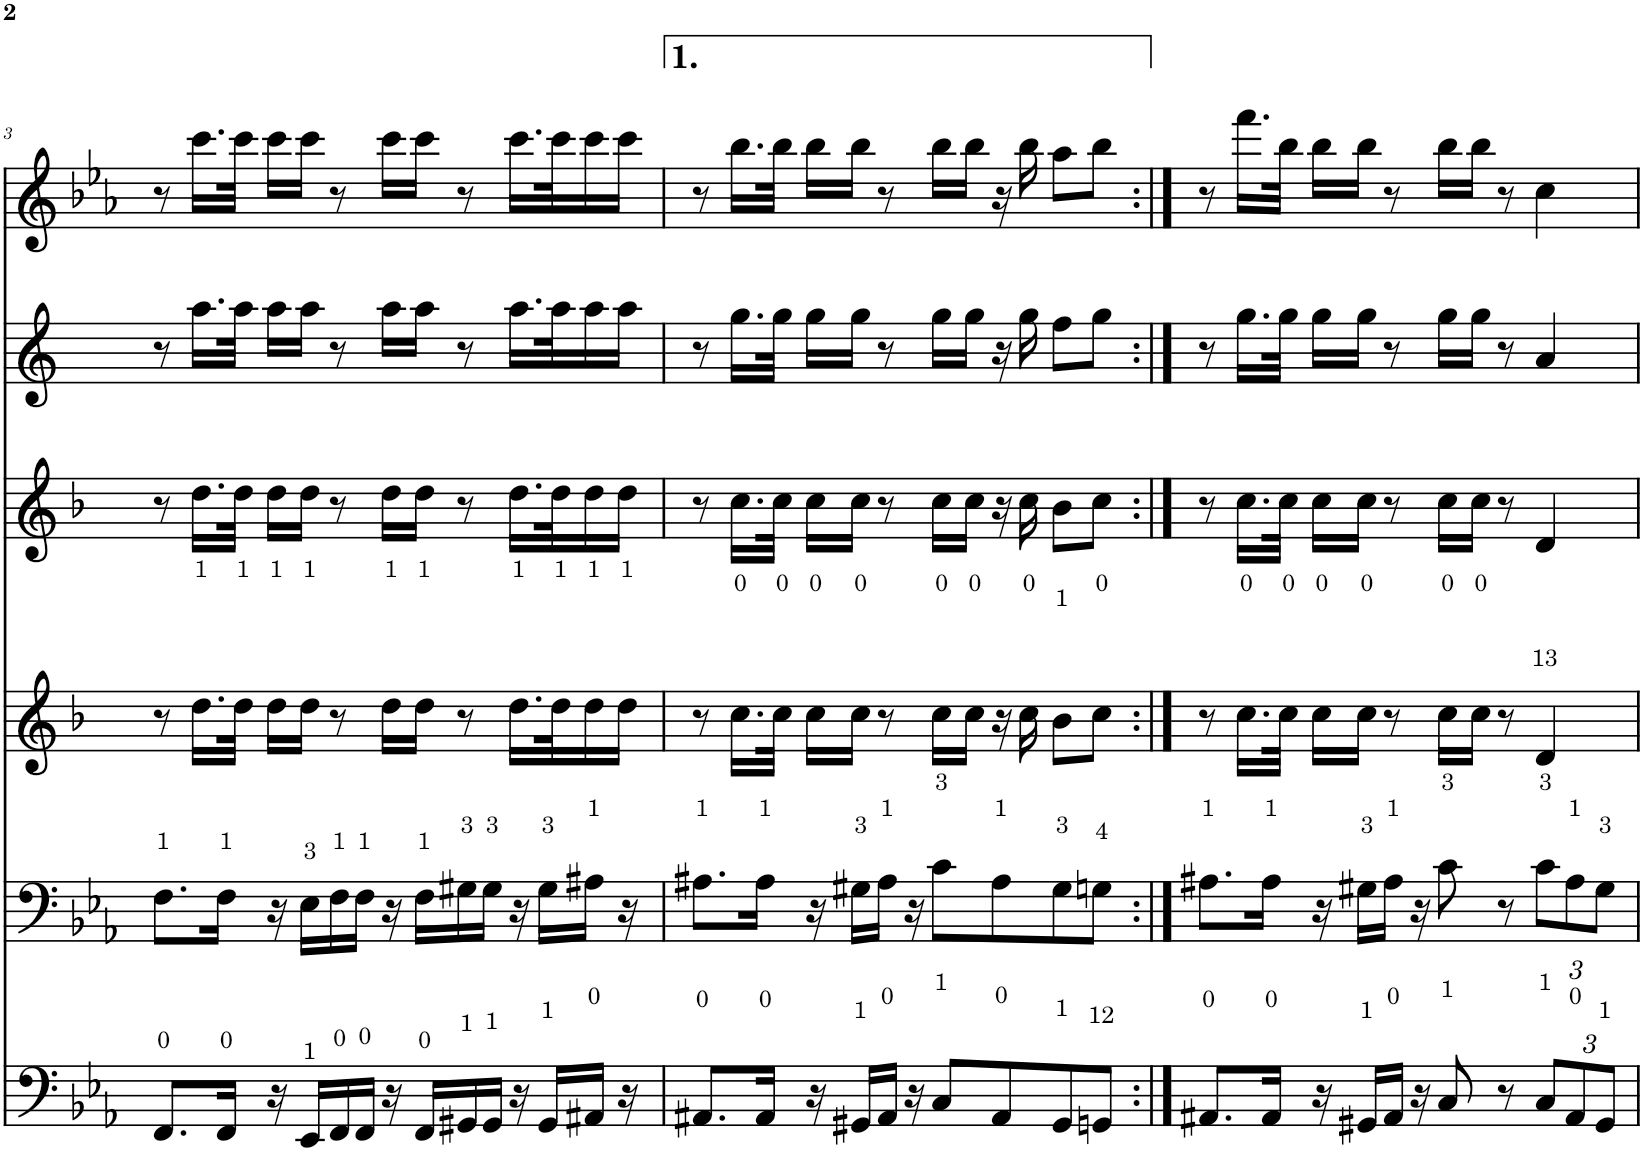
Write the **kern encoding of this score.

**kern	**kern	**kern	**kern	**kern	**kern
*part6	*part5	*part4	*part3	*part2	*part1
*staff6	*staff5	*staff4	*staff3	*staff2	*staff1
*I"Tuba	*I"Trombone	*I"Trompete Bb	*I"Saxofone Tenor	*I"Saxofone Alto	*I"Flauta
*I'Tba	*I'Trb	*I'Tpt	*	*	*I'Fl
!!LO:PB:g=z
*clefF4	*clefF4	*clefG2	*clefG2	*clefG2	*clefG2
*	*	*Trd1c2	*Trd8c14	*Trd5c9	*
*k[b-e-a-]	*k[b-e-a-]	*k[b-]	*k[b-]	*k[]	*k[b-e-a-]
*M4/4	*M4/4	*M4/4	*M4/4	*M4/4	*M4/4
=3	=3	=3	=3	=3	=3
8.FF/L	8.F\L	8r	8r	8r	8r
.	.	16.dd\LL	16.dd\LL	16.aa\LL	16.ccc\LL
16FF/Jk	16F\Jk	.	.	.	.
.	.	32dd\JJk	32dd\JJk	32aa\JJk	32ccc\JJk
16r	16r	16dd\LL	16dd\LL	16aa\LL	16ccc\LL
16EE-/LL	16E-\LL	16dd\JJ	16dd\JJ	16aa\JJ	16ccc\JJ
16FF/	16F\	8r	8r	8r	8r
16FF/JJ	16F\JJ	.	.	.	.
16r	16r	16dd\LL	16dd\LL	16aa\LL	16ccc\LL
16FF/LL	16F\LL	16dd\JJ	16dd\JJ	16aa\JJ	16ccc\JJ
16GG#X/	16G#X\	8r	8r	8r	8r
16GG#/JJ	16G#\JJ	.	.	.	.
16r	16r	16.dd\LL	16.dd\LL	16.aa\LL	16.ccc\LL
16GG#/LL	16G#\LL	.	.	.	.
.	.	32dd\K	32dd\K	32aa\K	32ccc\K
16AA#X/JJ	16A#X\JJ	16dd\	16dd\	16aa\	16ccc\
16r	16r	16dd\JJ	16dd\JJ	16aa\JJ	16ccc\JJ
=4	=4	=4	=4	=4	=4
8.AA#X/L	8.A#X\L	8r	8r	8r	8r
.	.	16.cc\LL	16.cc\LL	16.gg\LL	16.bb-\LL
16AA#/Jk	16A#\Jk	.	.	.	.
.	.	32cc\JJk	32cc\JJk	32gg\JJk	32bb-\JJk
16r	16r	16cc\LL	16cc\LL	16gg\LL	16bb-\LL
16GG#X/LL	16G#X\LL	16cc\JJ	16cc\JJ	16gg\JJ	16bb-\JJ
16AA#/JJ	16A#\JJ	8r	8r	8r	8r
16r	16r	.	.	.	.
8C/L	8c\L	16cc\LL	16cc\LL	16gg\LL	16bb-\LL
.	.	16cc\JJ	16cc\JJ	16gg\JJ	16bb-\JJ
8AA#/	8A#\	16r	16r	16r	16r
.	.	16cc\	16cc\	16gg\	16bb-\
8GG#/	8G#\	8b-\L	8b-\L	8ff\L	8aa-\L
8GGn/J	8Gn\J	8cc\J	8cc\J	8gg\J	8bb-\J
=5:|!	=5:|!	=5:|!	=5:|!	=5:|!	=5:|!
8.AA#X/L	8.A#X\L	8r	8r	8r	8r
.	.	16.cc\LL	16.cc\LL	16.gg\LL	16.fff\LL
16AA#/Jk	16A#\Jk	.	.	.	.
.	.	32cc\JJk	32cc\JJk	32gg\JJk	32bb-\JJk
16r	16r	16cc\LL	16cc\LL	16gg\LL	16bb-\LL
16GG#X/LL	16G#X\LL	16cc\JJ	16cc\JJ	16gg\JJ	16bb-\JJ
16AA#/JJ	16A#\JJ	8r	8r	8r	8r
16r	16r	.	.	.	.
8C/	8c\	16cc\LL	16cc\LL	16gg\LL	16bb-\LL
.	.	16cc\JJ	16cc\JJ	16gg\JJ	16bb-\JJ
8r	8r	8r	8r	8r	8r
*Xbrackettup	*Xbrackettup	*	*	*	*
12C/L	12c\L	4d/	4d/	4a/	4cc\
12AA#/	12A#\	.	.	.	.
12GG#/J	12G#\J	.	.	.	.
=	=	=	=	=	=
*-	*-	*-	*-	*-	*-
